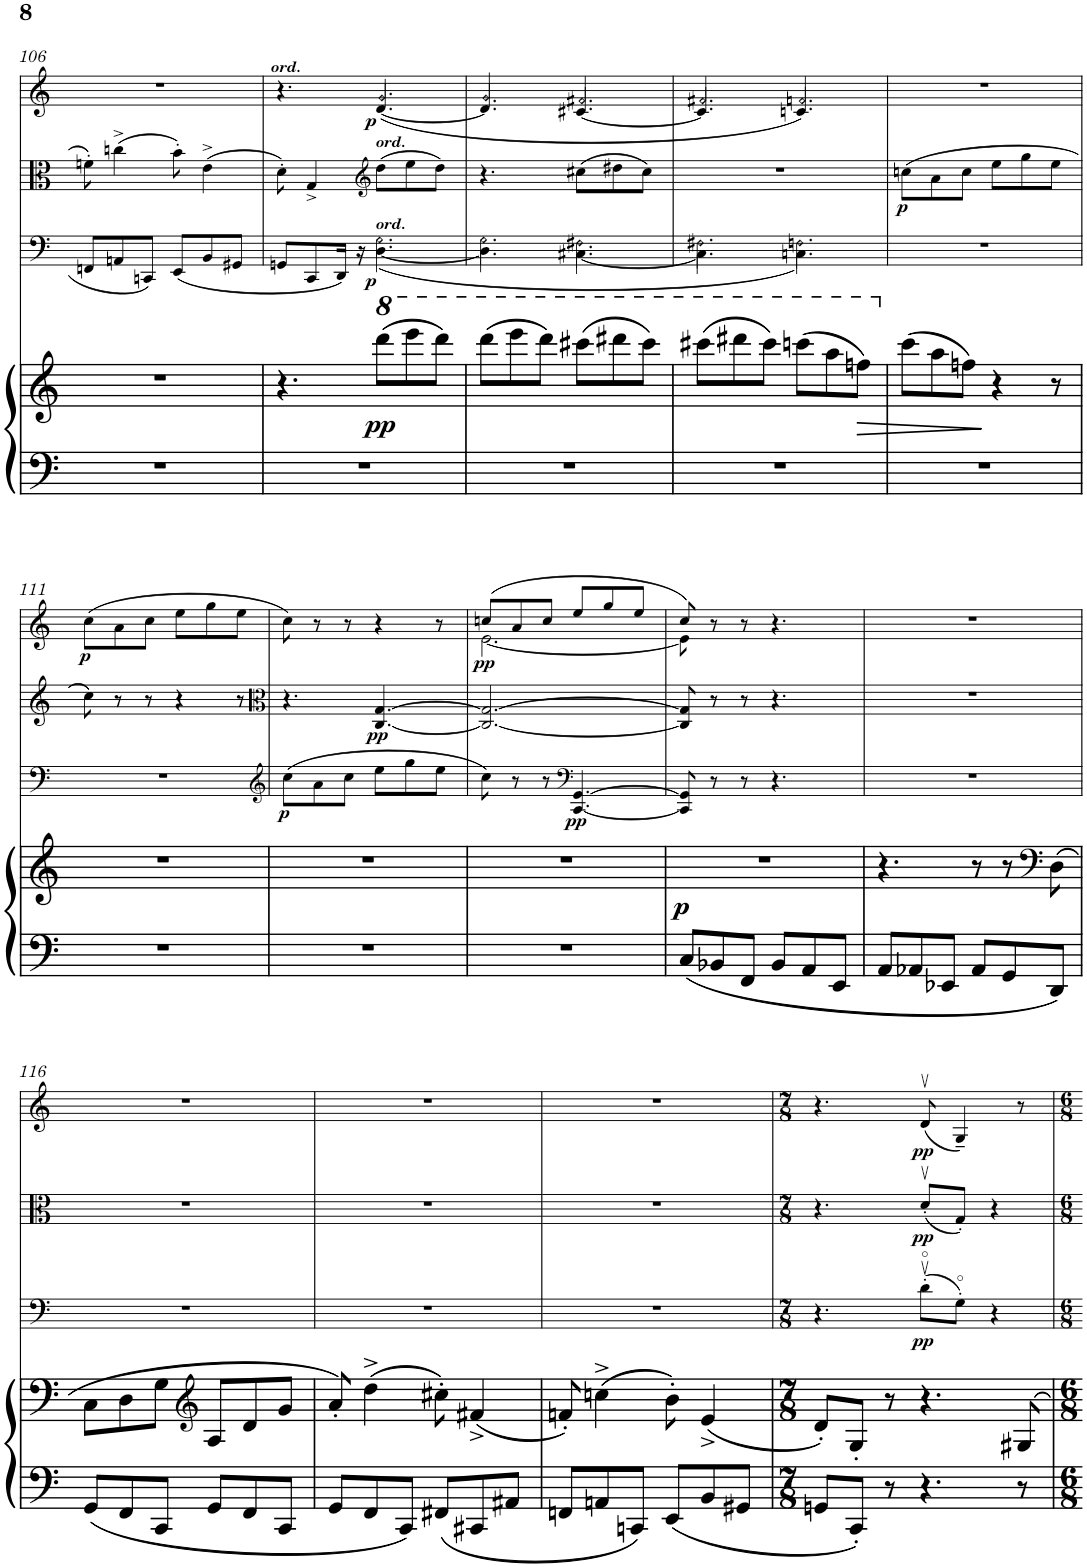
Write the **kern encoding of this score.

**kern	**kern	**dynam	**kern	**dynam	**kern	**dynam	**kern	**dynam
*part4	*part4	*part4	*part3	*part3	*part2	*part2	*part1	*part1
*staff5	*staff4	*staff4/5	*staff3	*staff3	*staff2	*staff2	*staff1	*staff1
*I"Piano	*	*	*I"Cello	*	*I"Viola	*	*I"Violin	*
*I'Pno	*	*	*	*	*	*	*	*
!!LO:PB:g=z
*clefF4	*clefG2	*	*clefF4	*	*clefC3	*	*clefG2	*
*k[]	*k[]	*	*k[]	*	*k[]	*	*k[]	*
*M6/8	*M6/8	*	*M6/8	*	*M6/8	*	*M6/8	*
=106	=106	=106	=106	=106	=106	=106	=106	=106
2.r	2.r	.	8FFn/L	.	8fn'\	.	2.r	.
.	.	.	8AAn/	.	(4ccn^\	.	.	.
.	.	.	8CCn/J	.	.	.	.	.
.	.	.	(8EE/L	.	8b'\)	.	.	.
.	.	.	8BB/	.	(4e^\	.	.	.
.	.	.	8GG#X/J	.	.	.	.	.
=107	=107	=107	=107	=107	=107	=107	=107	=107
*	*	*	*^	*	*	*	*^	*
!	!	!	!	!	!	!	!	!LO:TX:a:Bi:t=ord.	!	!
2.r	4.r	.	8GGn/L	4.ryy	.	8d'\)	.	4.r	4.ryy	.
.	.	.	8CC/	.	.	4G^/	.	.	.	.
.	.	.	16DD/Jk)	.	.	.	.	.	.	.
.	.	.	16r	.	.	.	.	.	.	.
*	*	*	*	*	*	*clefG2	*	*	*	*
*	*8va	*	*	*	*	*	*	*	*	*
!	!	!	!	!	!	!LO:TX:a:Bi:t=ord.	!	!	!	!
!	!	!	!LO:TX:a:Bi:t=ord.	!	!	!	!	!	!	!
!	!	!LO:DY:b	!	!LO:N:head=open	!LO:DY:b	!	!	!	!LO:N:head=open	!LO:DY:b
.	(8dddd\L	pp	(<[<4.d\	4.g\	p	(8dd\L	.	(<[<4.dd</	4.gg/	p
.	8eeee\	.	.	.	.	8ee\	.	.	.	.
.	8dddd\J)	.	.	.	.	8dd\J)	.	.	.	.
=108	=108	=108	=108	=108	=108	=108	=108	=108	=108	=108
!	!	!	!	!LO:N:head=open	!	!	!	!	!LO:N:head=open	!
2.r	(8dddd\L	.	4.d\]	4.g\	.	4.r	.	4.dd/]	4.gg/	.
.	8eeee\	.	.	.	.	.	.	.	.	.
.	8dddd\J)	.	.	.	.	.	.	.	.	.
!	!	!	!	!LO:N:head=open	!	!	!	!	!LO:N:head=open	!
.	(8cccc#X\L	.	[4.c#X<\	4.f#X\	.	(8cc#X\L	.	[<4.cc#X/	4.ff#X/	.
.	8dddd#X\	.	.	.	.	8dd#X\	.	.	.	.
.	8cccc#\J)	.	.	.	.	8cc#\J)	.	.	.	.
=109	=109	=109	=109	=109	=109	=109	=109	=109	=109	=109
!	!	!	!	!LO:N:head=open	!	!	!	!	!LO:N:head=open	!
2.r	(8cccc#X\L	.	4.c#\]	4.f#X\	.	2.r	.	4.cc#/]	4.ff#X/	.
.	8dddd#X\	.	.	.	.	.	.	.	.	.
.	8cccc#\J)	.	.	.	.	.	.	.	.	.
!	!	!	!	!LO:N:head=open	!	!	!	!	!LO:N:head=open	!
.	(8ccccn\L	.	4.cn<\)	4.fn\	.	.	.	4.ccn/)	4.ffn/	.
.	8aaa\	.	.	.	.	.	.	.	.	.
!	!	!LO:HP:b	!	!	!	!	!	!	!	!
.	8fffn\J)	>	.	.	.	.	.	.	.	.
*	*	*	*v	*v	*	*	*	*v	*v	*
=110	=110	=110	=110	=110	=110	=110	=110	=110
*	*X8va	*	*	*	*	*	*	*
!	!	!	!	!	!	!LO:DY:b	!	!
2.r	(8ccc\L	.	2.r	.	(8ccn\L	p	2.r	.
.	8aa\	.	.	.	8a\	.	.	.
.	8ffn\J)	.	.	.	8cc\J	.	.	.
.	4r	]	.	.	8ee\L	.	.	.
.	.	.	.	.	8gg\	.	.	.
.	8r	.	.	.	8ee\J	.	.	.
!!LO:LB:g=z
=111	=111	=111	=111	=111	=111	=111	=111	=111
!	!	!	!	!	!	!	!	!LO:DY:b
2.r	2.r	.	2.r	.	8cc\)	.	(8cc\L	p
.	.	.	.	.	8r	.	8a\	.
.	.	.	.	.	8r	.	8cc\J	.
.	.	.	.	.	4r	.	8ee\L	.
.	.	.	.	.	.	.	8gg\	.
.	.	.	.	.	8r	.	8ee\J	.
=112	=112	=112	=112	=112	=112	=112	=112	=112
*	*	*	*clefG2	*	*clefC3	*	*	*
!	!	!	!	!LO:DY:b	!	!	!	!
2.r	2.r	.	(8cc\L	p	4.r	.	8cc\)	.
.	.	.	8a\	.	.	.	8r	.
.	.	.	8cc\J	.	.	.	8r	.
!	!	!	!	!	!	!LO:DY:b	!	!
.	.	.	8ee\L	.	[4.C/ [4.G/	pp	4r	.
.	.	.	8gg\	.	.	.	.	.
.	.	.	8ee\J	.	.	.	8r	.
=113	=113	=113	=113	=113	=113	=113	=113	=113
*	*	*	*	*	*	*	*^	*
!	!	!	!	!	!	!	!	!	!LO:DY:b
2.r	2.r	.	8cc\)	.	2.C/_ 2.G/_	.	(8ccn/L	[2.e\	pp
.	.	.	8r	.	.	.	8a/	.	.
.	.	.	8r	.	.	.	8cc/J	.	.
*	*	*	*clefF4	*	*	*	*	*	*
!	!	!	!	!LO:DY:b	!	!	!	!	!
.	.	.	[4.CC/ [4.GG/	pp	.	.	8ee/L	.	.
.	.	.	.	.	.	.	8gg/	.	.
.	.	.	.	.	.	.	8ee/J	.	.
=114	=114	=114	=114	=114	=114	=114	=114	=114	=114
!	!	!LO:DY:b	!	!	!	!	!	!	!
8C/L	2.r	p	8CC/] 8GG/]	.	8C/] 8G/]	.	8cc/)	8e\]	.
8BB-X/	.	.	8r	.	8r	.	8r	2ryy	.
8FF/J	.	.	8r	.	8r	.	8r	.	.
8BB-/L	.	.	4.r	.	4.r	.	4.r	.	.
8AA/	.	.	.	.	.	.	.	.	.
8EE/J	.	.	.	.	.	.	.	8ryy	.
*	*	*	*	*	*	*	*v	*v	*
=115	=115	=115	=115	=115	=115	=115	=115	=115
8AA/L	4.r	.	2.r	.	2.r	.	2.r	.
8AA-X/	.	.	.	.	.	.	.	.
8EE-X/J	.	.	.	.	.	.	.	.
8AA-/L	8r	.	.	.	.	.	.	.
8GG/	8r	.	.	.	.	.	.	.
*	*clefF4	*	*	*	*	*	*	*
8DD/J	(8D\	.	.	.	.	.	.	.
!!LO:LB:g=z
=116	=116	=116	=116	=116	=116	=116	=116	=116
8GG/L	8C\L	.	2.r	.	2.r	.	2.r	.
8FF/	8D\	.	.	.	.	.	.	.
8CC/J	8G\J	.	.	.	.	.	.	.
*	*clefG2	*	*	*	*	*	*	*
8GG/L	8A/L	.	.	.	.	.	.	.
8FF/	8d/	.	.	.	.	.	.	.
8CC/J	8g/J	.	.	.	.	.	.	.
=117	=117	=117	=117	=117	=117	=117	=117	=117
8GG/L	8a'/)	.	2.r	.	2.r	.	2.r	.
8FF/	(4dd^\	.	.	.	.	.	.	.
8CC/J	.	.	.	.	.	.	.	.
8FF#X/L	8cc#X'\)	.	.	.	.	.	.	.
8CC#X/	(4f#X^/	.	.	.	.	.	.	.
8AA#X/J	.	.	.	.	.	.	.	.
=118	=118	=118	=118	=118	=118	=118	=118	=118
8FFn/L	8fn'/)	.	2.r	.	2.r	.	2.r	.
8AAn/	(4ccn^\	.	.	.	.	.	.	.
8CCn/J	.	.	.	.	.	.	.	.
8EE/L	8b'\)	.	.	.	.	.	.	.
8BB/	(4e^/	.	.	.	.	.	.	.
8GG#X/J	.	.	.	.	.	.	.	.
=119	=119	=119	=119	=119	=119	=119	=119	=119
*M7/8	*M7/8	*	*M7/8	*	*M7/8	*	*M7/8	*
8GGn/L	8d'/L)	.	4.r	.	4.r	.	4.r	.
8CC'/J	8G'/J	.	.	.	.	.	.	.
8r	8r	.	.	.	.	.	.	.
!	!	!	!	!LO:DY:b	!	!LO:DY:b	!	!LO:DY:b
4.r	4.r	.	(8dv'\L	pp	(8dv'/L	pp	(8dv/	pp
.	.	.	8G'\J)	.	8G'/J)	.	4G~/)	.
.	.	.	4r	.	4r	.	.	.
8r	8G#X/	.	.	.	.	.	8r	.
=	=	=	=	=	=	=	=	=
*-	*-	*-	*-	*-	*-	*-	*-	*-
